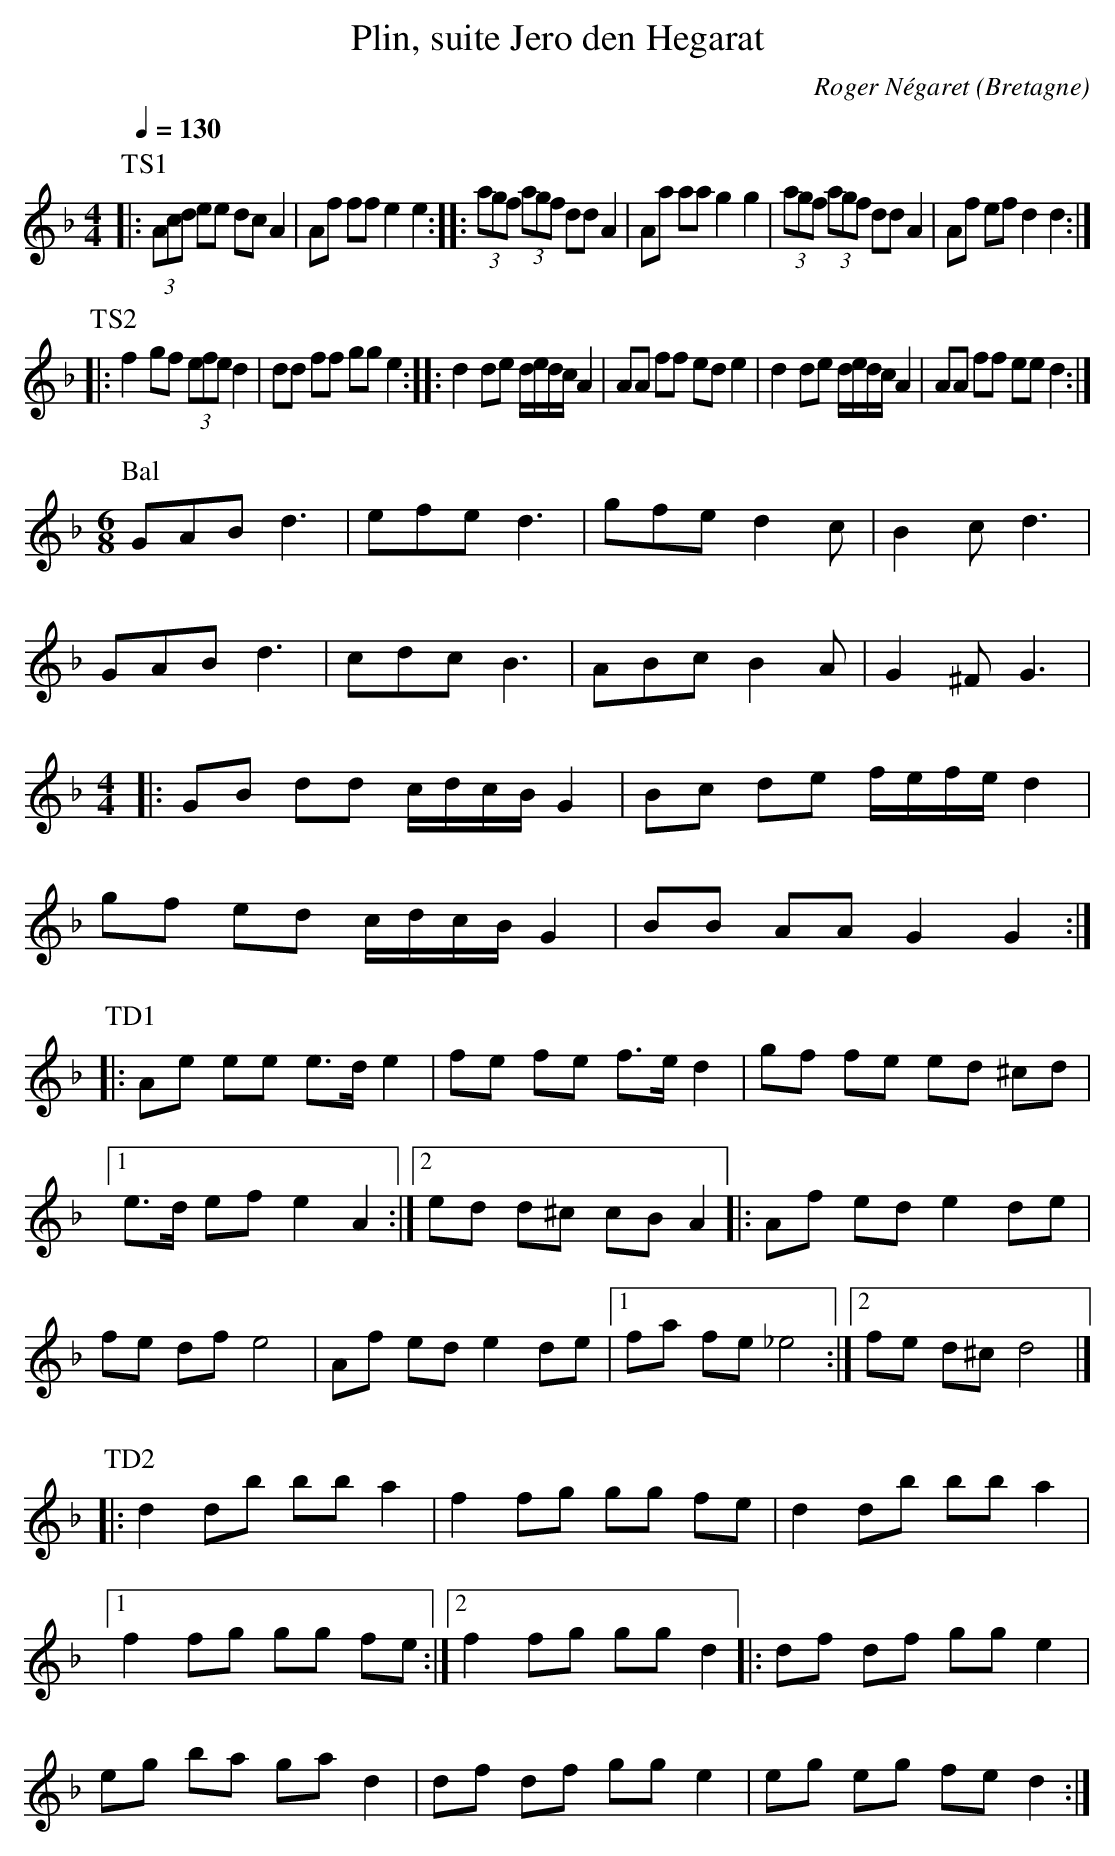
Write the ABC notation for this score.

X:1
T:Plin, suite Jero den Hegarat
O:Bretagne
C:Roger Négaret
L:1/8
Q:1/4=130
M:4/4
K:Fmaj
P:TS1
|: (3Acd ee dc A2 | Af ff e2 e2 ::\
(3agf (3agf dd A2 | Aa aa g2 g2 | (3agf (3agf dd A2 | Af ef d2 d2 :|
%%vskip 1
P:TS2
|: f2 gf (3efe d2 | dd ff gg e2 ::\
d2 de d/2e/2d/2c/2 A2 | AA ff ed e2 |d2 de d/2e/2d/2c/2 A2 | AA ff ee d2 :|
%%vskip 1
P:Bal
M:6/8
GAB d3 | efe d3 | gfe d2 c | B2 c d3 | GAB d3 | cdc B3 | ABc B2 A | G2 ^F G3 |\
M:4/4
|: GB dd c/2d/2c/2B/2 G2 | Bc de f/2e/2f/2e/2 d2 | gf ed c/2d/2c/2B/2 G2 | BB AA G2 G2 :|
%%vskip 1
P:TD1
|: Ae ee e>d e2 | fe fe f>e d2 | gf fe ed ^cd |1\
e>d ef e2 A2 :|2 ed d^c cB A2 ||\
|: Af ed e2 de | fe df e4 | Af ed e2 de |1 fa fe _e4 :|2 fe d^c d4 |]
%%vskip 1
P:TD2
|: d2 db bb a2 | f2 fg gg fe | d2 db bb a2 |1 f2 fg gg fe :|2 f2 fg gg d2 ||\
|: df df gg e2 | eg ba ga d2 | df df gg e2 | eg eg fe d2 :|
